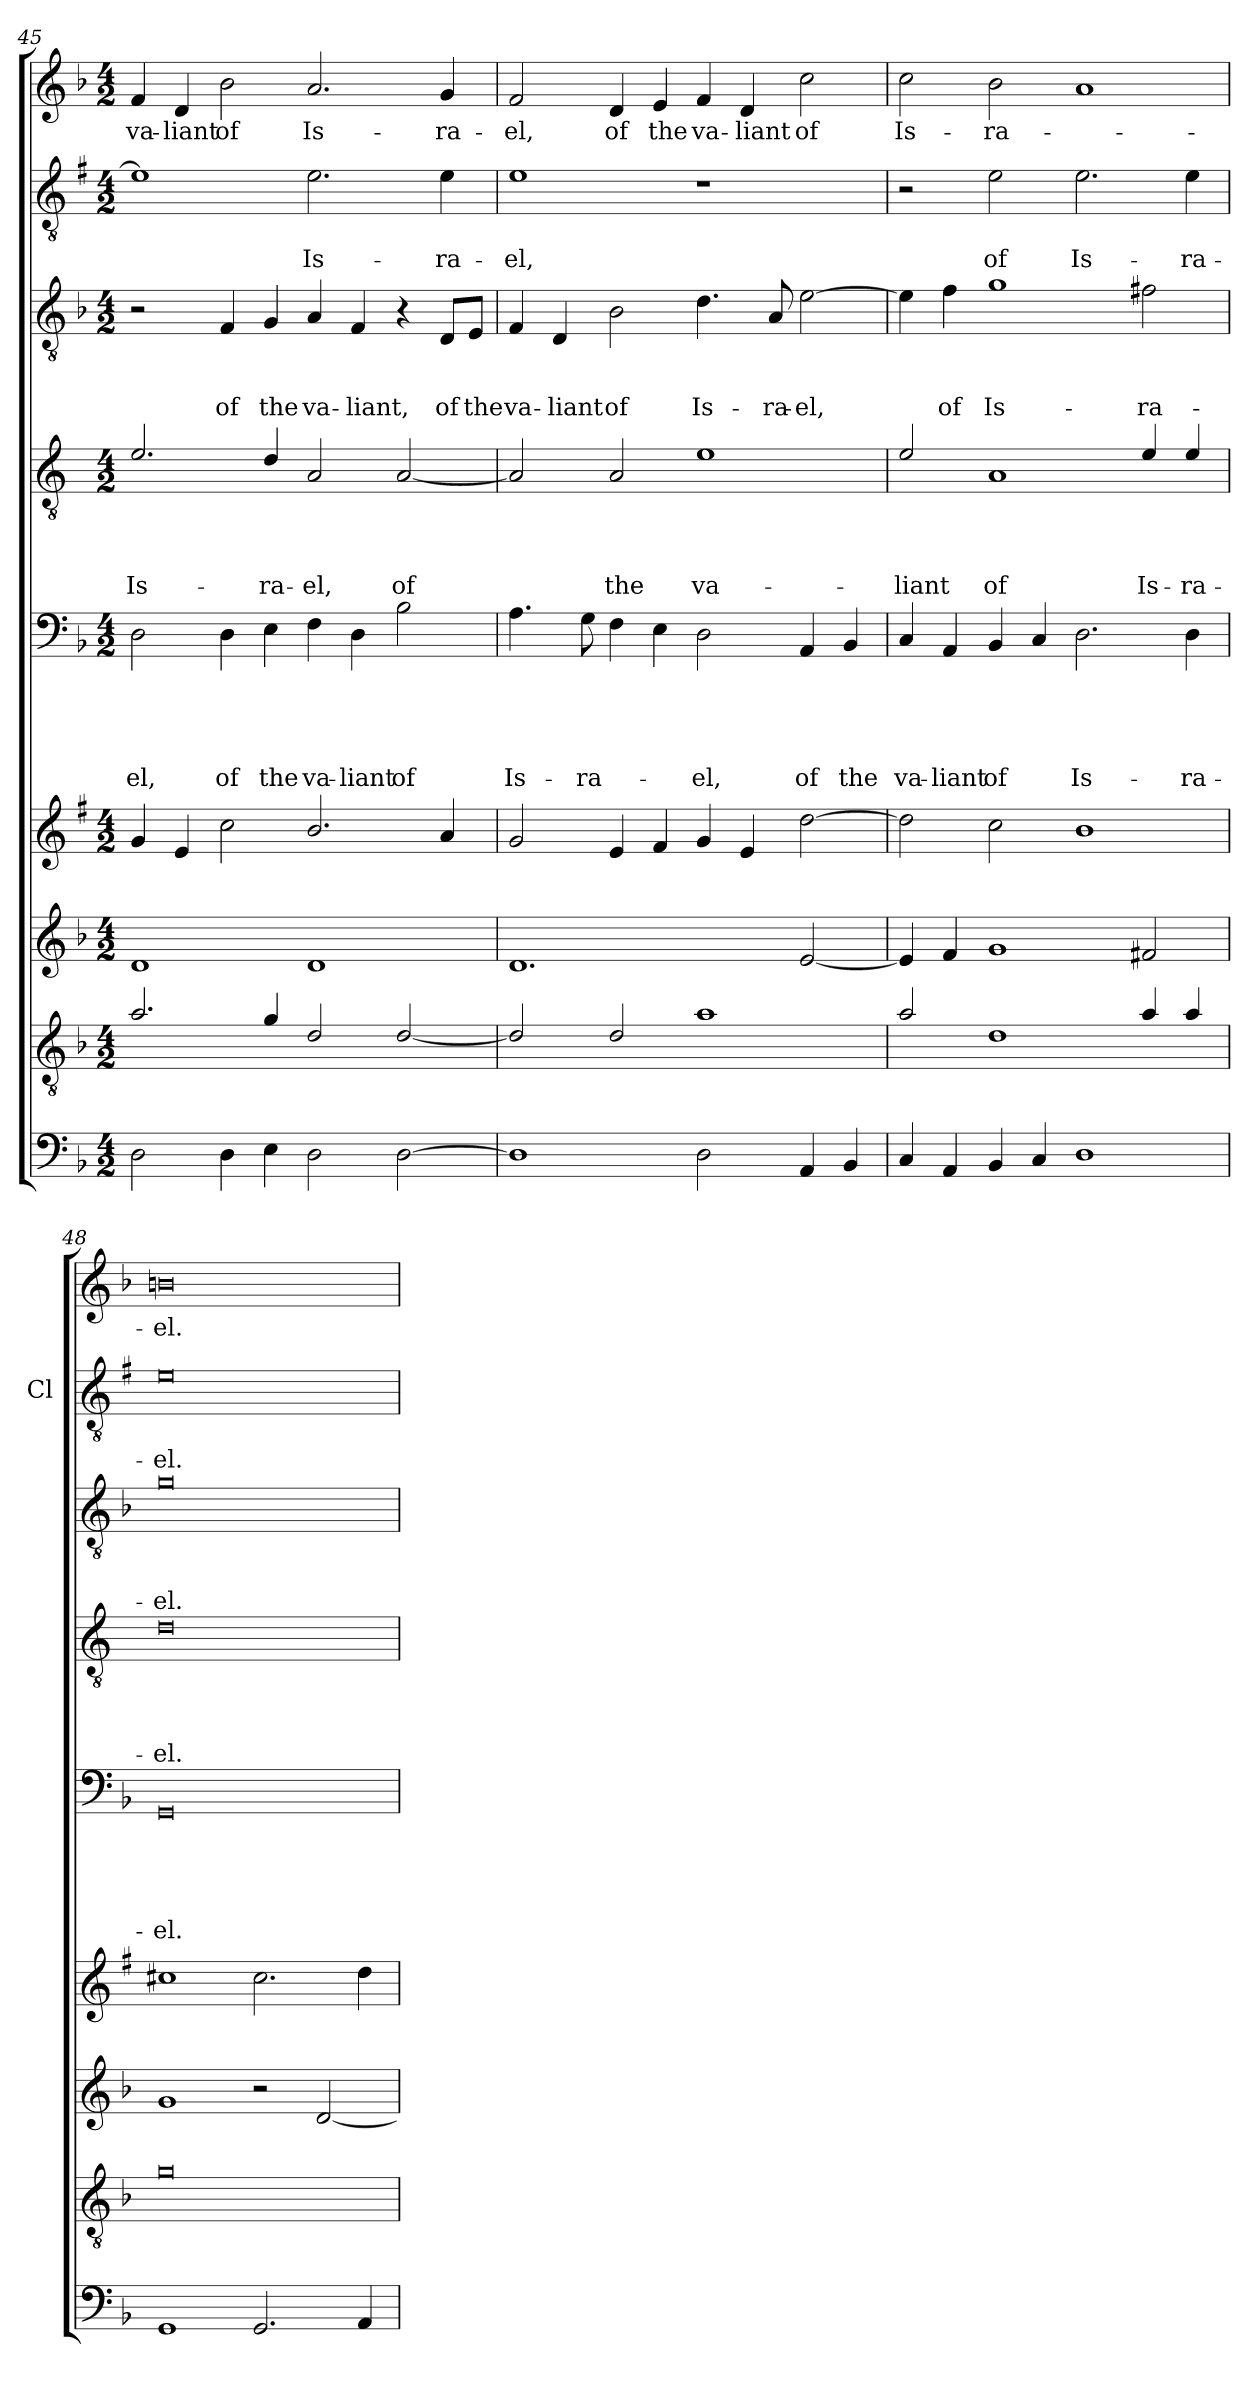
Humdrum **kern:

**kern	**kern	**kern	**kern	**kern	**text	**text	**text	**text	**text	**kern	**text	**text	**text	**text	**kern	**text	**text	**text	**kern	**text	**text	**kern	**text
*part9	*part8	*part7	*part6	*part5	*part5	*part5	*part5	*part5	*part5	*part4	*part4	*part4	*part4	*part4	*part3	*part3	*part3	*part3	*part2	*part2	*part2	*part1	*part1
*staff9	*staff8	*staff7	*staff6	*staff5	*staff5	*staff5	*staff5	*staff5	*staff5	*staff4	*staff4	*staff4	*staff4	*staff4	*staff3	*staff3	*staff3	*staff3	*staff2	*staff2	*staff2	*staff1	*staff1
*	*	*	*	*	*	*	*	*	*	*	*	*	*	*	*	*	*	*	*I'Cl	*	*	*	*
*clefF4	*clefGv2	*clefG2	*clefG2	*clefF4	*	*	*	*	*	*clefGv2	*	*	*	*	*clefGv2	*	*	*	*clefGv2	*	*	*clefG2	*
*	*ITrd8c14	*	*ITrd1c2	*	*	*	*	*	*	*ITrd4c7	*	*	*	*	*	*	*	*	*ITrd1c2	*	*	*	*
*k[b-]	*k[b-]	*k[b-]	*k[b-]	*k[b-]	*	*	*	*	*	*k[b-]	*	*	*	*	*k[b-]	*	*	*	*k[b-]	*	*	*k[b-]	*
*d:	*d:	*d:	*d:	*d:	*	*	*	*	*	*d:	*	*	*	*	*d:	*	*	*	*d:	*	*	*d:	*
*M4/2	*M4/2	*M4/2	*M4/2	*M4/2	*	*	*	*	*	*M4/2	*	*	*	*	*M4/2	*	*	*	*M4/2	*	*	*M4/2	*
=45	=45	=45	=45	=45	=45	=45	=45	=45	=45	=45	=45	=45	=45	=45	=45	=45	=45	=45	=45	=45	=45	=45	=45
!	!	!	!	!	!	!	!	!	!LO:LY:b	!	!	!	!	!LO:LY:b	!	!	!	!	!	!	!	!	!LO:LY:b
2D\	2.A/	1d	4f/	2D\	.	.	.	.	-el,	2.A/	.	.	.	Is-	2r	.	.	.	1d]	.	.	4f/	va-
!	!	!	!	!	!	!	!	!	!	!	!	!	!	!	!	!	!	!	!	!	!	!	!LO:LY:b
.	.	.	4d/	.	.	.	.	.	.	.	.	.	.	.	.	.	.	.	.	.	.	4d/	-liant
!	!	!	!	!	!	!	!	!	!LO:LY:b	!	!	!	!	!	!	!	!	!LO:LY:b	!	!	!	!	!LO:LY:b
4D\	.	.	2b-\	4D\	.	.	.	.	of	.	.	.	.	.	4F/	.	.	of	.	.	.	2b-\	of
!	!	!	!	!	!	!	!	!	!LO:LY:b	!	!	!	!	!LO:LY:b	!	!	!	!LO:LY:b	!	!	!	!	!
4E\	4G/	.	.	4E\	.	.	.	.	the	4G/	.	.	.	-ra-	4G/	.	.	the	.	.	.	.	.
!	!	!	!	!	!	!	!	!	!LO:LY:b	!	!	!	!	!LO:LY:b	!	!	!	!LO:LY:b	!	!	!LO:LY:b	!	!LO:LY:b
2D\	2D/	1d	2.a/	4F\	.	.	.	.	va-	2D/	.	.	.	-el,	4A/	.	.	va-	2.d\	.	Is-	2.a/	Is-
!	!	!	!	!	!	!	!	!	!LO:LY:b	!	!	!	!	!	!	!	!	!LO:LY:b	!	!	!	!	!
.	.	.	.	4D\	.	.	.	.	-liant	.	.	.	.	.	4F/	.	.	-liant,	.	.	.	.	.
!	!	!	!	!	!	!	!	!	!LO:LY:b	!	!	!	!	!LO:LY:b	!	!	!	!	!	!	!	!	!
[2D\	[2D/	.	.	2B-\	.	.	.	.	of	[2D/	.	.	.	of	4r	.	.	.	.	.	.	.	.
!	!	!	!	!	!	!	!	!	!	!	!	!	!	!	!	!	!	!LO:LY:b	!	!	!LO:LY:b	!	!LO:LY:b
.	.	.	4g/	.	.	.	.	.	.	.	.	.	.	.	8D/L	.	.	of	4d\	.	-ra-	4g/	-ra-
!	!	!	!	!	!	!	!	!	!	!	!	!	!	!	!	!	!	!LO:LY:b	!	!	!	!	!
.	.	.	.	.	.	.	.	.	.	.	.	.	.	.	8E/J	.	.	the	.	.	.	.	.
!!LO:PB:g=z
=46	=46	=46	=46	=46	=46	=46	=46	=46	=46	=46	=46	=46	=46	=46	=46	=46	=46	=46	=46	=46	=46	=46	=46
!	!	!	!	!	!	!	!	!	!LO:LY:b	!	!	!	!	!	!	!	!	!LO:LY:b	!	!	!LO:LY:b	!	!LO:LY:b
1D]	2D/]	1.d	2f/	4.A\	.	.	.	.	Is-	2D/]	.	.	.	.	4F/	.	.	va-	1d	.	-el,	2f/	-el,
!	!	!	!	!	!	!	!	!	!	!	!	!	!	!	!	!	!	!LO:LY:b	!	!	!	!	!
.	.	.	.	.	.	.	.	.	.	.	.	.	.	.	4D/	.	.	-liant	.	.	.	.	.
!	!	!	!	!	!	!	!	!	!LO:LY:b	!	!	!	!	!	!	!	!	!	!	!	!	!	!
.	.	.	.	8G\	.	.	.	.	-ra-	.	.	.	.	.	.	.	.	.	.	.	.	.	.
!	!	!	!	!	!	!	!	!	!	!	!	!	!	!LO:LY:b	!	!	!	!LO:LY:b	!	!	!	!	!LO:LY:b
.	2D/	.	4d/	4F\	.	.	.	.	.	2D/	.	.	.	the	2B-\	.	.	of	.	.	.	4d/	of
!	!	!	!	!	!	!	!	!	!	!	!	!	!	!	!	!	!	!	!	!	!	!	!LO:LY:b
.	.	.	4e/	4E\	.	.	.	.	.	.	.	.	.	.	.	.	.	.	.	.	.	4e/	the
!	!	!	!	!	!	!	!	!	!LO:LY:b	!	!	!	!	!LO:LY:b	!	!	!	!LO:LY:b	!	!	!	!	!LO:LY:b
2D\	1A	.	4f/	2D\	.	.	.	.	-el,	1A	.	.	.	va-	4.d\	.	.	Is-	1r	.	.	4f/	va-
!	!	!	!	!	!	!	!	!	!	!	!	!	!	!	!	!	!	!	!	!	!	!	!LO:LY:b
.	.	.	4d/	.	.	.	.	.	.	.	.	.	.	.	.	.	.	.	.	.	.	4d/	-liant
!	!	!	!	!	!	!	!	!	!	!	!	!	!	!	!	!	!	!LO:LY:b	!	!	!	!	!
.	.	.	.	.	.	.	.	.	.	.	.	.	.	.	8A/	.	.	-ra-	.	.	.	.	.
!	!	!	!	!	!	!	!	!	!LO:LY:b	!	!	!	!	!	!	!	!	!LO:LY:b	!	!	!	!	!LO:LY:b
4AA/	.	[2e/	[2cc\	4AA/	.	.	.	.	of	.	.	.	.	.	[2e\	.	.	-el,	.	.	.	2cc\	of
!	!	!	!	!	!	!	!	!	!LO:LY:b	!	!	!	!	!	!	!	!	!	!	!	!	!	!
4BB-/	.	.	.	4BB-/	.	.	.	.	the	.	.	.	.	.	.	.	.	.	.	.	.	.	.
=47	=47	=47	=47	=47	=47	=47	=47	=47	=47	=47	=47	=47	=47	=47	=47	=47	=47	=47	=47	=47	=47	=47	=47
!	!	!	!	!	!	!	!	!	!LO:LY:b	!	!	!	!	!LO:LY:b	!	!	!	!	!	!	!	!	!LO:LY:b
4C/	2A/	4e/]	2cc\]	4C/	.	.	.	.	va-	2A/	.	.	.	-liant	4e\]	.	.	.	2r	.	.	2cc\	Is-
!	!	!	!	!	!	!	!	!	!LO:LY:b	!	!	!	!	!	!	!	!	!LO:LY:b	!	!	!	!	!
4AA/	.	4f/	.	4AA/	.	.	.	.	-liant	.	.	.	.	.	4f\	.	.	of	.	.	.	.	.
!	!	!	!	!	!	!	!	!	!LO:LY:b	!	!	!	!	!LO:LY:b	!	!	!	!LO:LY:b	!	!	!LO:LY:b	!	!LO:LY:b
4BB-/	1D	1g	2b-\	4BB-/	.	.	.	.	of	1D	.	.	.	of	1g	.	.	Is-	2d\	.	of	2b-\	-ra-
4C/	.	.	.	4C/	.	.	.	.	.	.	.	.	.	.	.	.	.	.	.	.	.	.	.
!	!	!	!	!	!	!	!	!	!LO:LY:b	!	!	!	!	!	!	!	!	!	!	!	!LO:LY:b	!	!
1D	.	.	1a	2.D\	.	.	.	.	Is-	.	.	.	.	.	.	.	.	.	2.d\	.	Is-	1a	.
!	!	!	!	!	!	!	!	!	!	!	!	!	!	!LO:LY:b	!	!	!	!LO:LY:b	!	!	!	!	!
.	4A/	2f#X/	.	.	.	.	.	.	.	4A/	.	.	.	Is-	2f#X\	.	.	-ra-	.	.	.	.	.
!	!	!	!	!	!	!	!	!	!LO:LY:b	!	!	!	!	!LO:LY:b	!	!	!	!	!	!	!LO:LY:b	!	!
.	4A/	.	.	4D\	.	.	.	.	-ra-	4A/	.	.	.	-ra-	.	.	.	.	4d\	.	-ra-	.	.
=48	=48	=48	=48	=48	=48	=48	=48	=48	=48	=48	=48	=48	=48	=48	=48	=48	=48	=48	=48	=48	=48	=48	=48
!	!	!	!	!	!	!	!	!	!LO:LY:b	!	!	!	!	!LO:LY:b	!	!	!	!LO:LY:b	!	!	!LO:LY:b	!	!LO:LY:b
1GG	0G	1g	1bn	0GG	.	.	.	.	-el.	0G	.	.	.	-el.	0g	.	.	-el.	0d	.	-el.	0bn	-el.
2.GG/	.	2r	2.b\	.	.	.	.	.	.	.	.	.	.	.	.	.	.	.	.	.	.	.	.
.	.	[2d/	.	.	.	.	.	.	.	.	.	.	.	.	.	.	.	.	.	.	.	.	.
4AA/	.	.	4cc\	.	.	.	.	.	.	.	.	.	.	.	.	.	.	.	.	.	.	.	.
=	=	=	=	=	=	=	=	=	=	=	=	=	=	=	=	=	=	=	=	=	=	=	=
*-	*-	*-	*-	*-	*-	*-	*-	*-	*-	*-	*-	*-	*-	*-	*-	*-	*-	*-	*-	*-	*-	*-	*-
